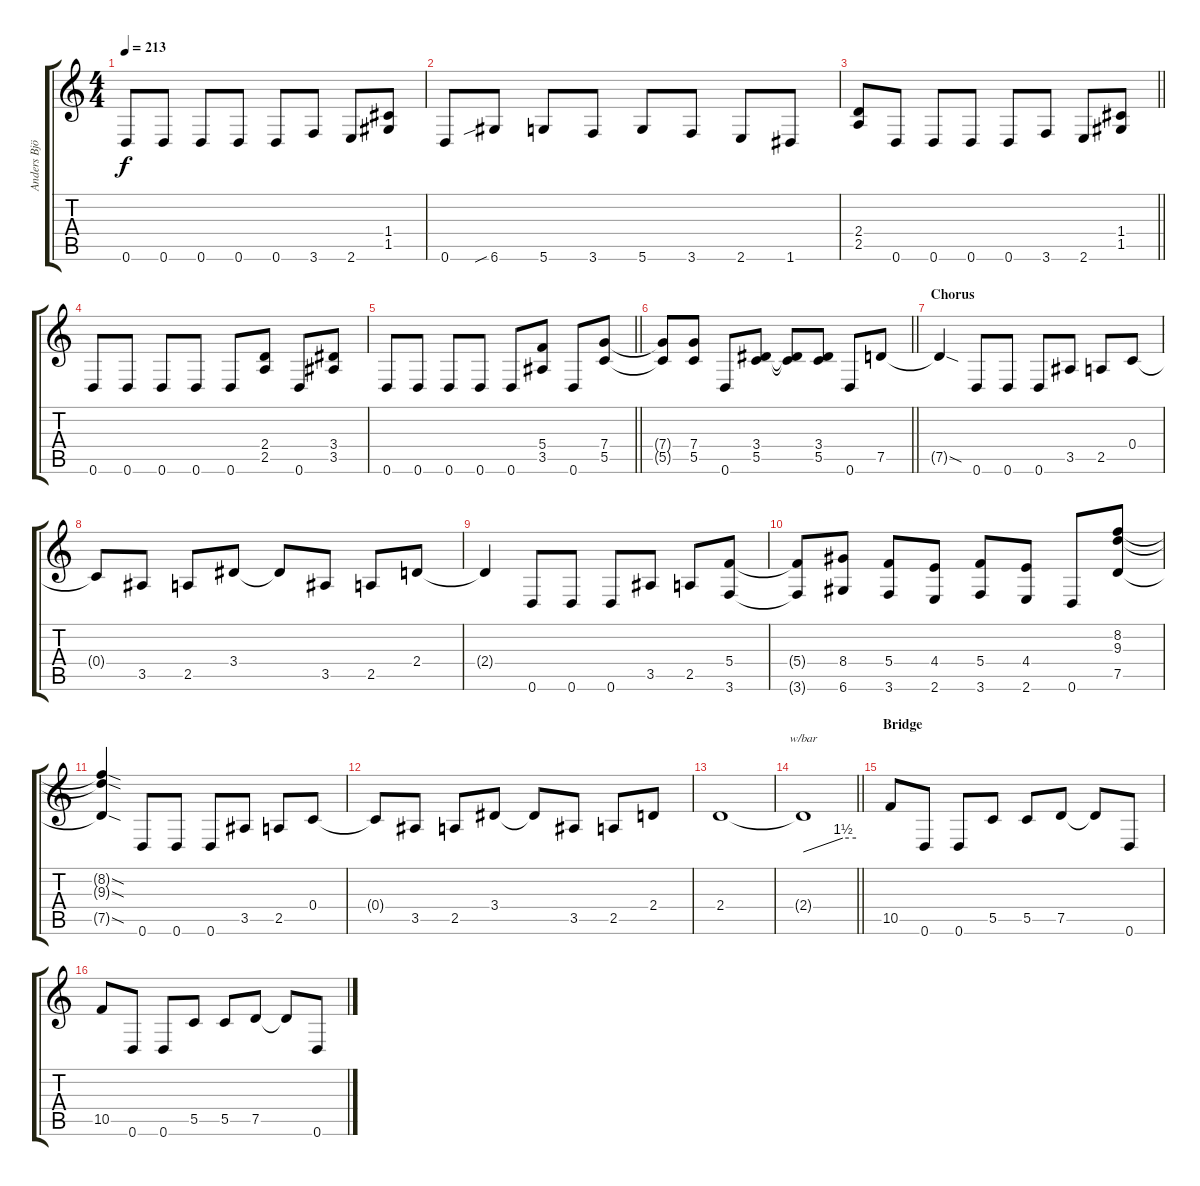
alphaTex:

\track ("Anders Björler" "Anders Bjö") {instrument distortionguitar}
\staff {score tabs}
\tuning (D4 A3 F3 C3 G2 D2) {hide}
\ts (4 4)
\tempo 213
\clef g2
\ks c
0.6.8{dy f} 0.6.8 0.6.8 0.6.8 0.6.8 3.6.8 2.6.8 (1.4 1.5).8 |
0.6.8 6.6{sib}.8 5.6.8 3.6.8 5.6.8 3.6.8 2.6.8 1.6.8 |
\barLineRight lightlight
(2.4 2.5).8 0.6.8 0.6.8 0.6.8 0.6.8 3.6.8 2.6.8 (1.4 1.5).8 |
0.6.8 0.6.8 0.6.8 0.6.8 0.6.8 (2.4 2.5).8 0.6.8 (3.4 3.5).8 |
\barLineRight lightlight
0.6.8 0.6.8 0.6.8 0.6.8 0.6.8 (5.4 3.5).8 0.6.8 (7.4 5.5).8 |
\barLineRight lightlight
(7.4{t} 5.5{t}).8 (7.4 5.5).8 0.6.8 (3.4 5.5).8 (3.4{t} 5.5{t}).8 (3.4 5.5).8 0.6.8 7.5.8 |
\section ("" "Chorus")
7.5{sod t}.4 0.6.8 0.6.8 0.6.8 3.5.8 2.5.8 0.4.8 |
0.4{t}.8 3.5.8 2.5.8 3.4.8 3.4{t}.8 3.5.8 2.5.8 2.4.8 |
2.4{t}.4 0.6.8 0.6.8 0.6.8 3.5.8 2.5.8 (5.4 3.6).8 |
(5.4{t} 3.6{t}).8 (8.4 6.6).8 (5.4 3.6).8 (4.4 2.6).8 (5.4 3.6).8 (4.4 2.6).8 0.6.8 (8.2 9.3 7.5).8 |
(8.2{sod t} 9.3{sod t} 7.5{sod t}).4 0.6.8 0.6.8 0.6.8 3.5.8 2.5.8 0.4.8 |
0.4{t}.8 3.5.8 2.5.8 3.4.8 3.4{t}.8 3.5.8 2.5.8 2.4.8 |
2.4.1 |
\barLineRight lightlight
2.4{t}.1{tbe (custom default 0 0 45 6 60 6)} |
\section ("" "Bridge")
10.5.8 0.6.8 0.6.8 5.5.8 5.5.8 7.5.8 7.5{t}.8 0.6.8 |
10.5.8 0.6.8 0.6.8 5.5.8 5.5.8 7.5.8 7.5{t}.8 0.6.8
